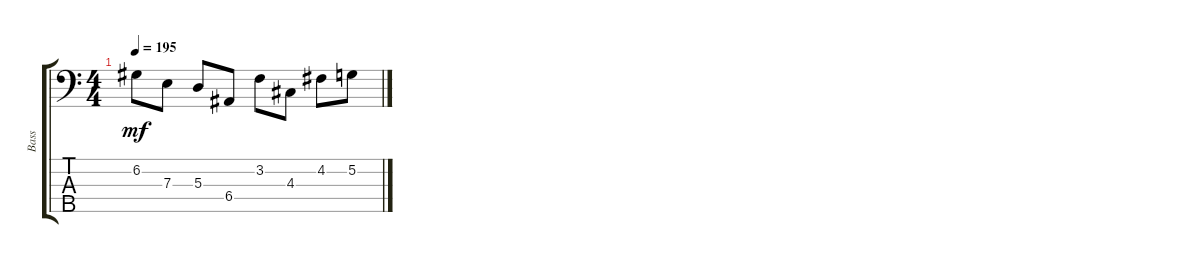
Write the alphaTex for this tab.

\track ("Bass" "Bass") {instrument electricbassfinger}
\staff {score tabs}
\tuning (G2 D2 A1 E1 B0) {hide}
\ts (4 4)
\tempo 195
\clef f4
\ks c
6.2.8{dy mf} 7.3.8 5.3.8 6.4.8 3.2.8 4.3.8 4.2.8 5.2.8
